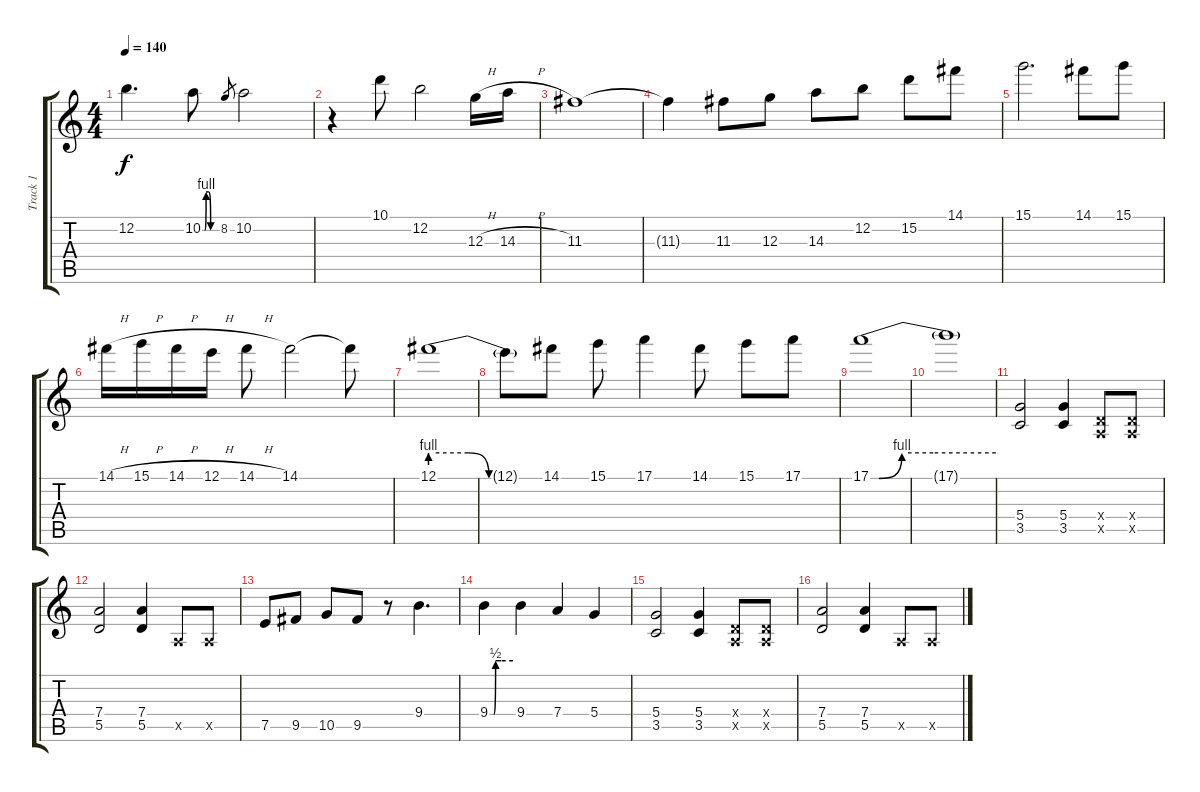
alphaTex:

\track ("Track 1" "Track 1") {instrument distortionguitar}
\staff {score tabs}
\tuning (E4 B3 G3 D3 A2 E2) {hide}
\ts (4 4)
\tempo 140
\clef g2
\ks c
12.2{t}.4{d dy f} 10.2{be (custom 0 0 9 0 15 4 26 4 34 0 45 0 60 0)}.8 8.2.8{gr} 10.2.2 |
r.4 10.1.8 12.2.2 12.3{h}.16 14.3{h}.16 |
11.3.1 |
11.3{t}.4 11.3.8 12.3.8 14.3.8 12.2.8 15.2.8 14.1.8 |
15.1.2{d} 14.1.8 15.1.8 |
14.1{h}.16 15.1{h}.16 14.1{h}.16 12.1{h}.16 14.1{h}.8 14.1.2 14.1{t}.8 |
12.1{be (custom 0 4 20 4 31 0 40 0 60 0)}.1 |
12.1{t}.8 14.1.8 15.1.8 17.1.4 14.1.8 15.1.8 17.1.8 |
17.1{be (custom 0 0 4 0 15 4 30 4 60 4)}.1 |
17.1{t}.1 |
(5.4 3.5).2 (5.4 3.5).4 (0.4{x} 0.5{x}).8 (0.4{x} 0.5{x}).8 |
(7.4 5.5).2 (7.4 5.5).4 0.5{x}.8 0.5{x}.8 |
7.5.8 9.5.8 10.5.8 9.5.8 r.8 9.4.4{d} |
9.4{be (custom 0 0 10 0 15 2 30 2 60 2)}.4 9.4.4 7.4.4 5.4.4 |
(5.4 3.5).2 (5.4 3.5).4 (0.4{x} 0.5{x}).8 (0.4{x} 0.5{x}).8 |
(7.4 5.5).2 (7.4 5.5).4 0.5{x}.8 0.5{x}.8
